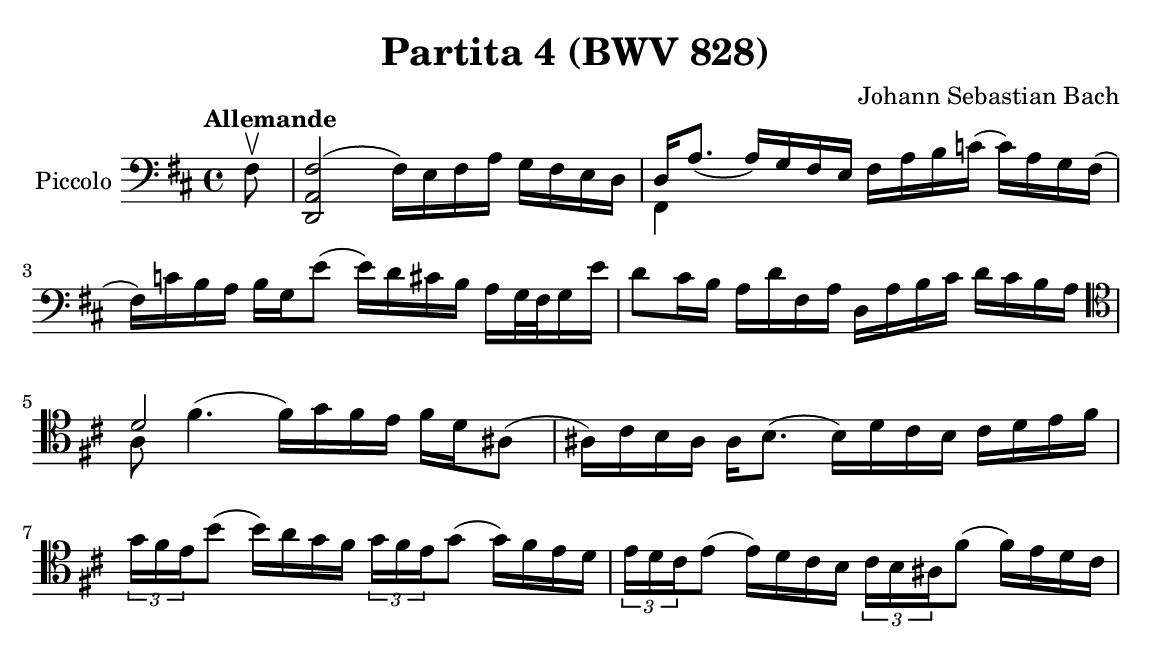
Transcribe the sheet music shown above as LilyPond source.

#(set-global-staff-size 21)

\version "2.18.2"

\header {
  title = "Partita 4 (BWV 828)"
  composer = "Johann Sebastian Bach"
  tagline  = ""
}

\language "italiano"

% iPad Pro 12.9

\paper {
  paper-width  = 195\mm
  paper-height = 260\mm
%  indent = #0
%  page-count = #2
  line-width = #184
  print-page-number = ##f
  ragged-last-bottom = ##t
  ragged-bottom = ##f
%  ragged-last = ##t
}

% \phrasingSlurDashed
% \SlurDashed
% \slurSolid

allongerUne = \markup {
  \center-column {
    \combine
    \draw-line #'(-2 . 0)
    \arrow-head #X #RIGHT ##f
  }
}

ringsps = #"
  0.15 setlinewidth
  0.9 0.6 moveto
  0.4 0.6 0.5 0 361 arc
  stroke
  1.0 0.6 0.5 0 361 arc
  stroke
  "

vibrato = \markup {
  \with-dimensions #'(-0.2 . 1.6) #'(0 . 1.2)
  \postscript #ringsps
}

startModernBarre =
#(define-event-function (parser location fretnum partial)
   (number? number?)
    #{
      \tweak bound-details.left.text
        \markup
          \teeny \concat {
          #(format #f "~@r" fretnum)
          \hspace #.2
          \lower #.3 \small \bold \fontsize #-2 #(number->string partial)
          \hspace #.5
        }
      \tweak font-size -1
      \tweak font-shape #'upright
      \tweak style #'dashed-line
      \tweak dash-fraction #0.3
      \tweak dash-period #1
      \tweak bound-details.left.stencil-align-dir-y #0.35
      \tweak bound-details.left.padding 2.5 % was 0.25
      \tweak bound-details.left.attach-dir -1
      \tweak bound-details.left-broken.text ##f
      \tweak bound-details.left-broken.attach-dir -1
      %% adjust the numeric values to fit your needs:
      \tweak bound-details.left-broken.padding 0.5 %% was 1.5
      \tweak bound-details.right-broken.padding 0
      \tweak bound-details.right.padding 0.25
      \tweak bound-details.right.attach-dir 2
      \tweak bound-details.right-broken.text ##f
      \tweak bound-details.right.text
        \markup
          \with-dimensions #'(0 . 0) #'(-.3 . 0) %% was (0 . -1)
          \draw-line #'(0 . -1)
      \startTextSpan
   #})

stopBarre = \stopTextSpan

\score {
  \new Staff
  \with{instrumentName=#"Piccolo"}{
    \set fingeringOrientations = #'(left)
    \override Hairpin.to-barline = ##f
    \override BreathingSign.text = \markup {
      \translate #'(-1.75 . 1.6)
      \musicglyph #"scripts.rcomma"
    }

    \tempo "Allemande"
    \time 4/4
    \key re \major
    \clef "bass"
     
    \partial 8 fad8\upbow
      <<fad2( re,2 la,2>> fad16) mi16 fad16 la16 sol16 fad16 mi16 re16
    | <<{re16 la8._( la16_) sol16 fad16 mi16}\\{fad,4}>> 
      fad16 la16 si16 do'!16( do'16) la16 sol16 fad16(
    | fad16) do'!16 si16 la16 si16 sol16 mi'8( mi'16) re'16 dod'!16 si16 
      la16 sol32 fad32 sol16 mi'16
    | %sol4( fad4)\mordent(
      re'8 dod'16 si16 la16 re'16 fad16 la16
      re16 la16 si16 dod'16 re'16 dod'16 si16 la16 
    | \clef "tenor" 
      <<{re'2}\\{la8 fad'4.^( \stemDown fad'16^) sol'16 fad'16 mi'16}>>
      fad'16 re'16 lad8(
    | lad16) dod'16 si16 lad16 lad16 si8.( si16) re'16 dod'16 si16 dod'16 
      re'16 mi'16 fad'16
    | \tuplet 3/2 {sol'16 fad'16 mi'16} si'8(
      si'16) la'16 sol'16 fad'16 \tuplet 3/2 {sol'16 fad'16 mi'16} sol'8( 
      sol'16) fad'16 mi'16 re'16 
    | \tuplet 3/2 {mi'16 re'16 dod'16} mi'8( mi'16) re'16 dod'16 si16  
      \tuplet 3/2 {dod'16 si16 lad16} fad'8( fad'16) mi'16 re'16 dod'16 
  }
}
